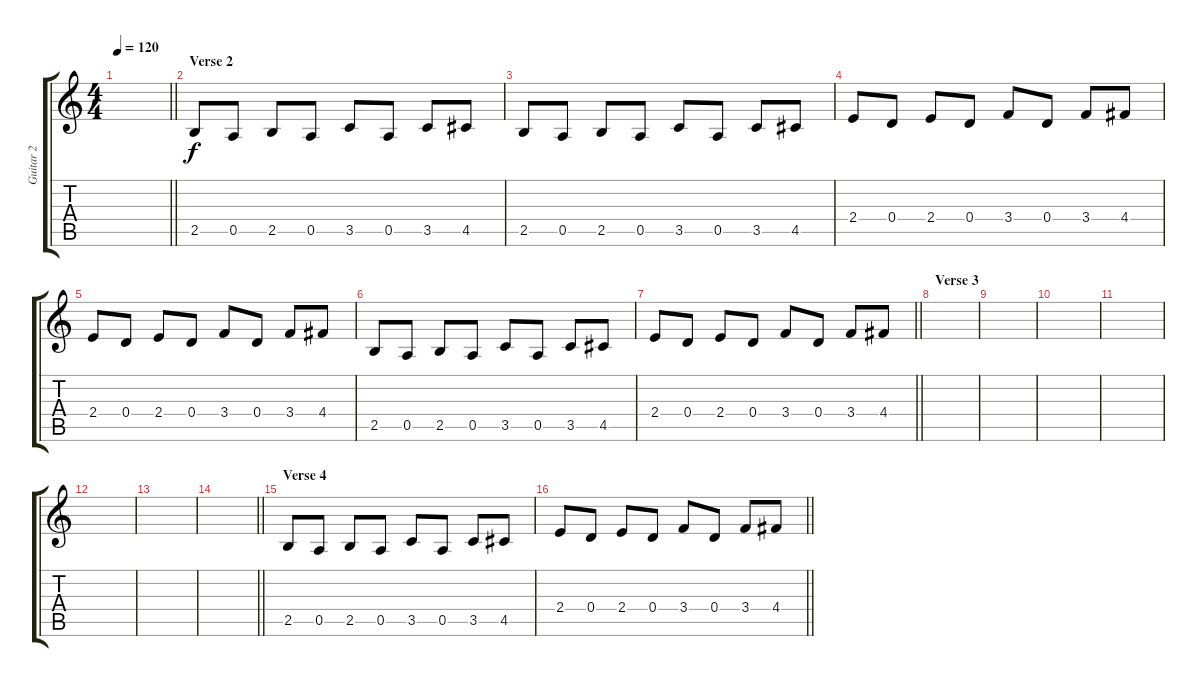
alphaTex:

\track ("Guitar 2" "Guitar 2") {instrument synthbass1}
\staff {score tabs}
\tuning (E4 B3 G3 D3 A2 E2) {hide}
\ts (4 4)
\tempo 120
\clef g2
\barLineRight lightlight
\ks c
|
\section ("" "Verse 2")
2.5.8 0.5.8 2.5.8 0.5.8 3.5.8 0.5.8 3.5.8 4.5.8 |
2.5.8 0.5.8 2.5.8 0.5.8 3.5.8 0.5.8 3.5.8 4.5.8 |
2.4.8 0.4.8 2.4.8 0.4.8 3.4.8 0.4.8 3.4.8 4.4.8 |
2.4.8 0.4.8 2.4.8 0.4.8 3.4.8 0.4.8 3.4.8 4.4.8 |
2.5.8 0.5.8 2.5.8 0.5.8 3.5.8 0.5.8 3.5.8 4.5.8 |
\barLineRight lightlight
2.4.8 0.4.8 2.4.8 0.4.8 3.4.8 0.4.8 3.4.8 4.4.8 |
\section ("" "Verse 3")
|
|
|
|
|
|
\barLineRight lightlight
|
\section ("" "Verse 4")
2.5.8 0.5.8 2.5.8 0.5.8 3.5.8 0.5.8 3.5.8 4.5.8 |
\barLineRight lightlight
2.4.8 0.4.8 2.4.8 0.4.8 3.4.8 0.4.8 3.4.8 4.4.8
